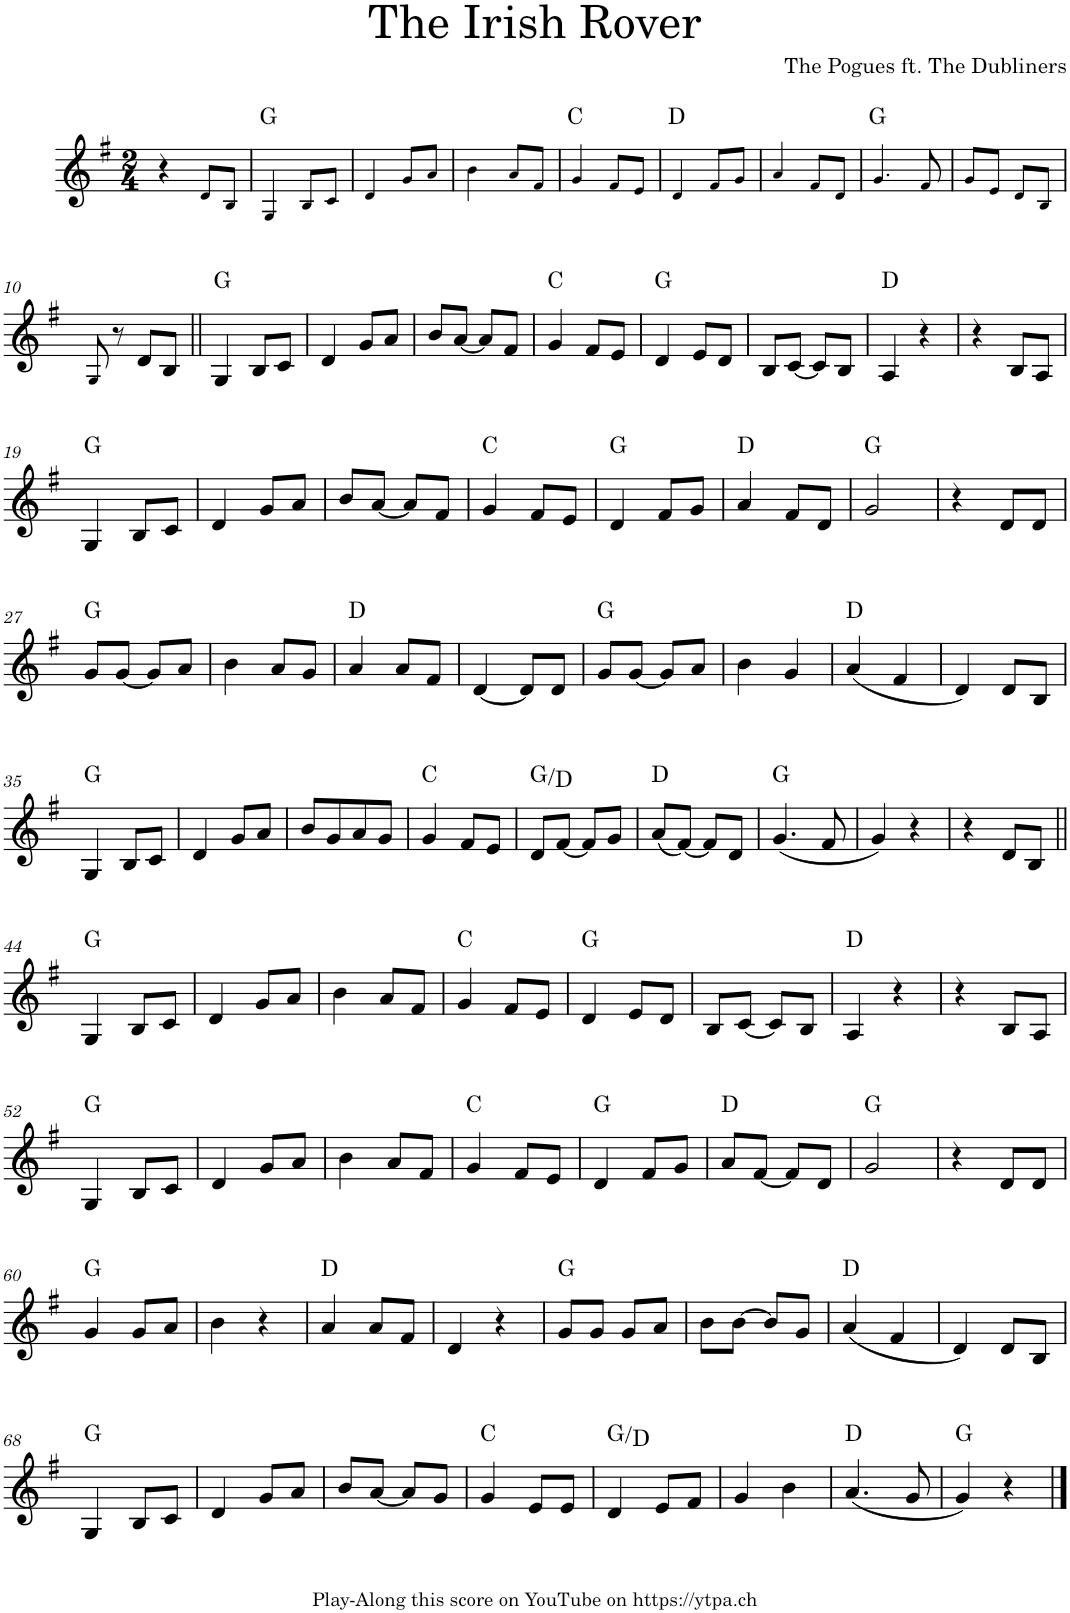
**kern	**harte
*part1	*part1
*staff1	*
*I"Piano	*
*I'Pno.	*
*clefG2	*
*k[f#]	*
*M2/4	*
=1	=1
4r	.
8d!/L	.
8B!/J	.
=2	=2
4G!/	G:maj
8B!/L	.
8c!/J	.
=3	=3
4d!/	.
8g!/L	.
8a!/J	.
=4	=4
4b!\	.
8a!/L	.
8f#!/J	.
=5	=5
4g!/	C:maj
8f#!/L	.
8e!/J	.
=6	=6
4d!/	D:maj
8f#!/L	.
8g!/J	.
=7	=7
4a!/	.
8f#!/L	.
8d!/J	.
=8	=8
4.g!/	G:maj
8f#!/	.
=9	=9
8g!/L	.
8e!/J	.
8d!/L	.
8B!/J	.
!!LO:LB:g=z
=10	=10
8G!/	.
8r	.
8d/L	.
8B/J	.
=11||	=11||
4G/	G:maj
8B/L	.
8c/J	.
=12	=12
4d/	.
8g/L	.
8a/J	.
=13	=13
8b/L	.
[8a/J	.
8a/L]	.
8f#/J	.
=14	=14
4g/	C:maj
8f#/L	.
8e/J	.
=15	=15
4d/	G:maj
8e/L	.
8d/J	.
=16	=16
8B/L	.
[8c/J	.
8c/L]	.
8B/J	.
=17	=17
4A/	D:maj
4r	.
=18	=18
4r	.
8B/L	.
8A/J	.
!!LO:LB:g=z
=19	=19
4G/	G:maj
8B/L	.
8c/J	.
=20	=20
4d/	.
8g/L	.
8a/J	.
=21	=21
8b/L	.
[8a/J	.
8a/L]	.
8f#/J	.
=22	=22
4g/	C:maj
8f#/L	.
8e/J	.
=23	=23
4d/	G:maj
8f#/L	.
8g/J	.
=24	=24
4a/	D:maj
8f#/L	.
8d/J	.
=25	=25
2g/	G:maj
=26	=26
4r	.
8d/L	.
8d/J	.
!!LO:LB:g=z
=27	=27
8g/L	G:maj
[8g/J	.
8g/L]	.
8a/J	.
=28	=28
4b\	.
8a/L	.
8g/J	.
=29	=29
4a/	D:maj
8a/L	.
8f#/J	.
=30	=30
[4d/	.
8d/L]	.
8d/J	.
=31	=31
8g/L	G:maj
[8g/J	.
8g/L]	.
8a/J	.
=32	=32
4b\	.
4g/	.
=33	=33
(4a/	D:maj
4f#/	.
=34	=34
4d/)	.
8d/L	.
8B/J	.
!!LO:LB:g=z
=35	=35
4G/	G:maj
8B/L	.
8c/J	.
=36	=36
4d/	.
8g/L	.
8a/J	.
=37	=37
8b/L	.
8g/	.
8a/	.
8g/J	.
=38	=38
4g/	C:maj
8f#/L	.
8e/J	.
=39	=39
8d/L	G:maj/5
[8f#/J	.
8f#/L]	.
8g/J	.
=40	=40
(8a/L	D:maj
[8f#/J)	.
8f#/L]	.
8d/J	.
=41	=41
(4.g/	G:maj
8f#/	.
=42	=42
4g/)	.
4r	.
=43	=43
4r	.
8d/L	.
8B/J	.
!!LO:LB:g=z
=44||	=44||
4G/	G:maj
8B/L	.
8c/J	.
=45	=45
4d/	.
8g/L	.
8a/J	.
=46	=46
4b\	.
8a/L	.
8f#/J	.
=47	=47
4g/	C:maj
8f#/L	.
8e/J	.
=48	=48
4d/	G:maj
8e/L	.
8d/J	.
=49	=49
8B/L	.
[8c/J	.
8c/L]	.
8B/J	.
=50	=50
4A/	D:maj
4r	.
=51	=51
4r	.
8B/L	.
8A/J	.
!!LO:LB:g=z
=52	=52
4G/	G:maj
8B/L	.
8c/J	.
=53	=53
4d/	.
8g/L	.
8a/J	.
=54	=54
4b\	.
8a/L	.
8f#/J	.
=55	=55
4g/	C:maj
8f#/L	.
8e/J	.
=56	=56
4d/	G:maj
8f#/L	.
8g/J	.
=57	=57
8a/L	D:maj
[8f#/J	.
8f#/L]	.
8d/J	.
=58	=58
2g/	G:maj
=59	=59
4r	.
8d/L	.
8d/J	.
!!LO:LB:g=z
=60	=60
4g/	G:maj
8g/L	.
8a/J	.
=61	=61
4b\	.
4r	.
=62	=62
4a/	D:maj
8a/L	.
8f#/J	.
=63	=63
4d/	.
4r	.
=64	=64
8g/L	G:maj
8g/J	.
8g/L	.
8a/J	.
=65	=65
8b\L	.
[8b\J	.
8b/L]	.
8g/J	.
=66	=66
(4a/	D:maj
4f#/	.
=67	=67
4d/)	.
8d/L	.
8B/J	.
!!LO:LB:g=z
=68	=68
4G/	G:maj
8B/L	.
8c/J	.
=69	=69
4d/	.
8g/L	.
8a/J	.
=70	=70
8b/L	.
[8a/J	.
8a/L]	.
8g/J	.
=71	=71
4g/	C:maj
8e/L	.
8e/J	.
=72	=72
4d/	G:maj/5
8e/L	.
8f#/J	.
=73	=73
4g/	.
4b\	.
=74	=74
(4.a/	D:maj
8g/	.
=75	=75
4g/)	G:maj
4r	.
==	==
*-	*-
